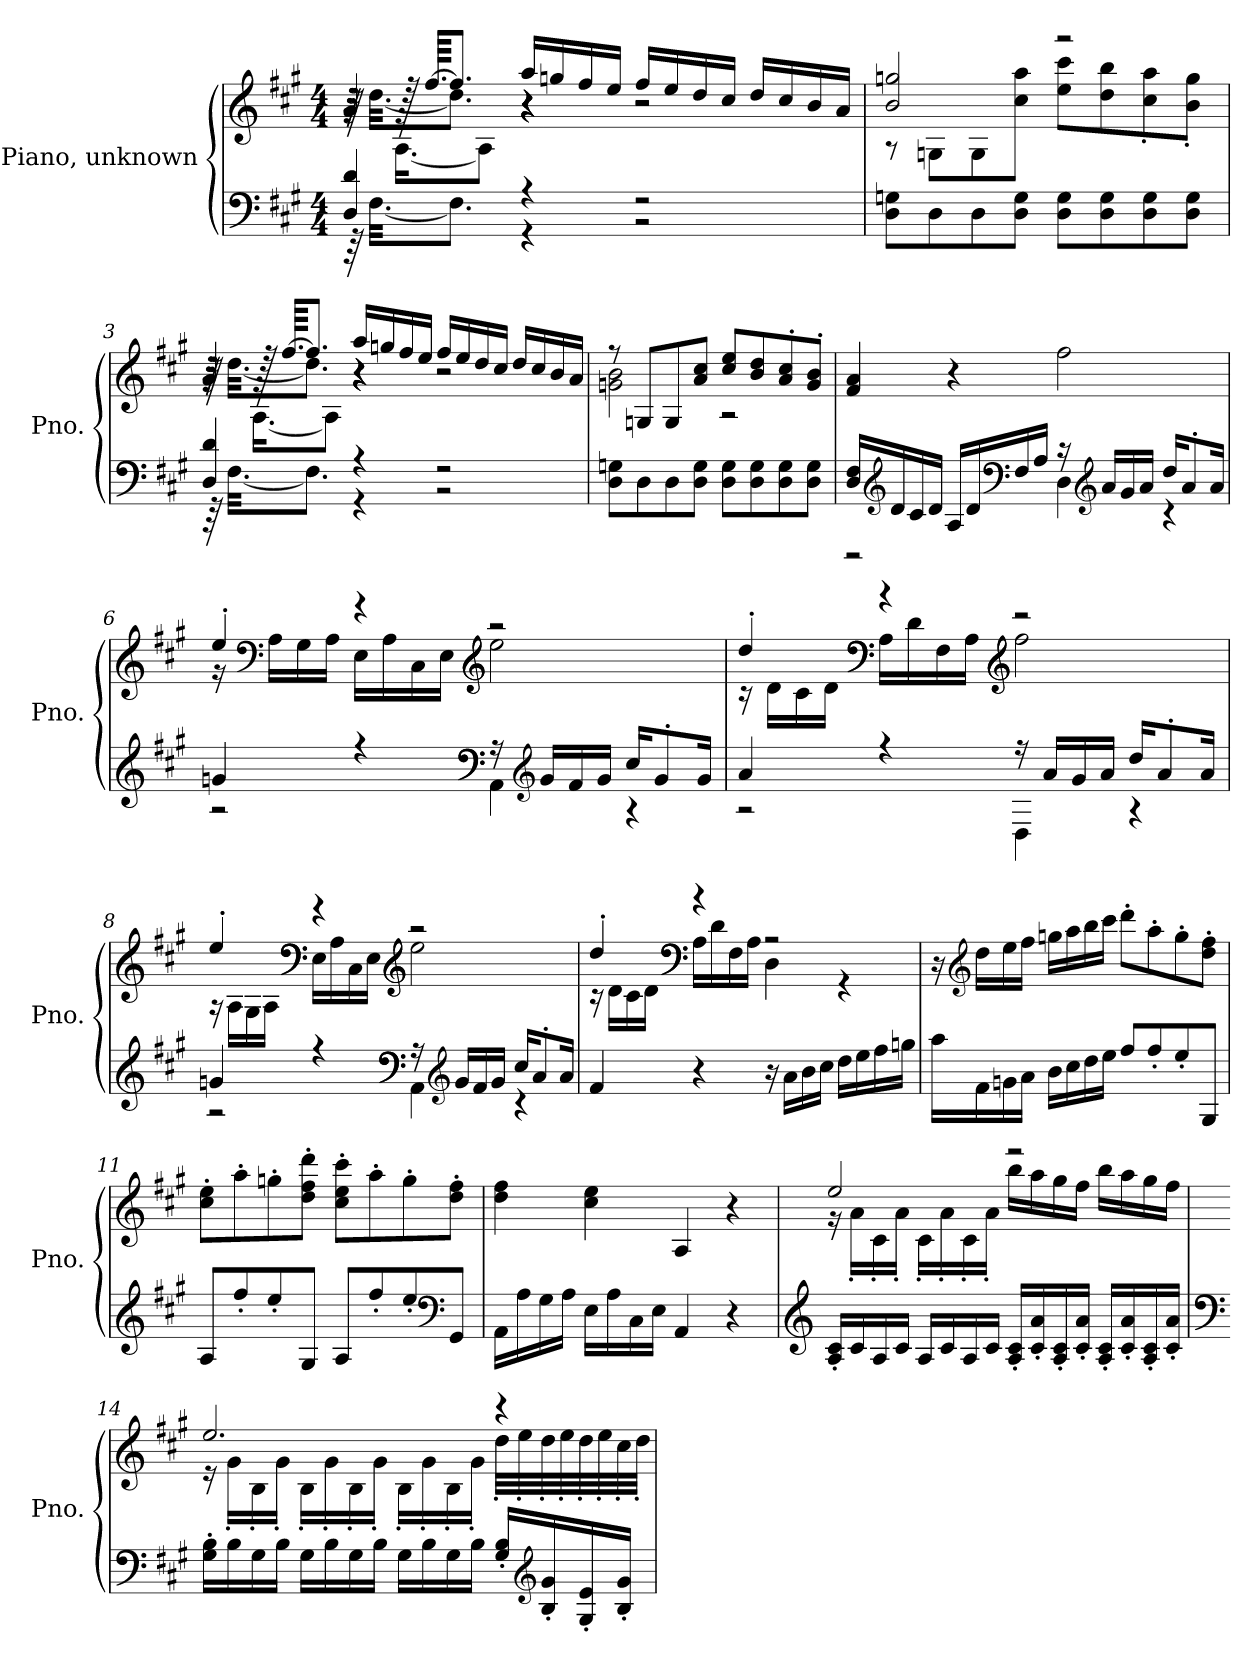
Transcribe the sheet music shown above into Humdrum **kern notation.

**kern	**kern
*part1	*part1
*staff2	*staff1
*I"Piano, unknown	*
*I'Pno.	*
*clefF4	*clefG2
*k[f#c#g#]	*k[f#c#g#]
*M4/4	*M4/4
*MM120	*MM120
=1	=1
*^	*^
*	*	*	*^
*	*	*	*	*^
4D/ 4d/	64r	32r	64r	4a/	32r
.	[32.F#\KKL	.	[32.dd\KKL	.	.
.	.	128r	.	.	[16.A\KL
.	.	[64.ff#/KKKL	.	.	.
.	8.F#\J]	8.ff#/J]	8.dd\J]	.	.
.	.	.	.	.	8A\J]
4r	4r	16aa/LL	4r	4r	4r
.	.	16ggn/	.	.	.
.	.	16ff#/	.	.	.
.	.	16ee/JJ	.	.	.
2r	2r	16ff#/LL	2r	2r	2r
.	.	16ee/	.	.	.
.	.	16dd/	.	.	.
.	.	16cc#/JJ	.	.	.
.	.	16dd/LL	.	.	.
.	.	16cc#/	.	.	.
.	.	16b/	.	.	.
.	.	16a/JJ	.	.	.
*v	*v	*	*	*	*
*	*	*v	*v	*v
=2	=2	=2
8D\ 8Gn\L	2b/ 2ggn/	8r
8D\	.	8Gn\L
8D\	.	8G\
8D\ 8G\J	.	8cc#\ 8aa\J
8D\ 8G\L	2r	8ee\ 8ccc#\L
8D\ 8G\	.	8dd\ 8bb\
8D\ 8G\	.	8cc#\' 8aa\'
8D\ 8G\J	.	8b\' 8gg\'J
!!LO:LB:g=z
=3	=3	=3
*^	*^	*^
4D/ 4d/	64r	32r	64r	4a/	32r
.	[32.F#\KKL	.	[32.dd\KKL	.	.
.	.	128r	.	.	[16.A\KL
.	.	[64.ff#/KKKL	.	.	.
.	8.F#\J]	8.ff#/J]	8.dd\J]	.	.
.	.	.	.	.	8A\J]
4r	4r	16aa/LL	4r	4r	4r
.	.	16ggn/	.	.	.
.	.	16ff#/	.	.	.
.	.	16ee/JJ	.	.	.
2r	2r	16ff#/LL	2r	2r	2r
.	.	16ee/	.	.	.
.	.	16dd/	.	.	.
.	.	16cc#/JJ	.	.	.
.	.	16dd/LL	.	.	.
.	.	16cc#/	.	.	.
.	.	16b/	.	.	.
.	.	16a/JJ	.	.	.
*v	*v	*	*	*	*
*	*	*v	*v	*v
=4	=4	=4
8D\ 8Gn\L	8r	2gn\ 2b\
8D\	8Gn/L	.
8D\	8G/	.
8D\ 8G\J	8a/ 8cc#/J	.
8D\ 8G\L	8cc#/ 8ee/L	2r
8D\ 8G\	8b/ 8dd/	.
8D\ 8G\	8a/' 8cc#/'	.
8D\ 8G\J	8g/' 8b/'J	.
*	*v	*v
!!LO:LB:g=z
=5	=5
*^	*
16D/ 16F#/LL	2r	4f#/ 4a/
*clefG2	*	*
16d/	.	.
16c#/	.	.
16d/JJ	.	.
16A/LL	.	4r
16d/	.	.
*clefF4	*	*
16F#/	.	.
16A/JJ	.	.
16r	4D\	2ff#\
*clefG2	*	*
16a/LL	.	.
16g#/	.	.
16a/JJ	.	.
16dd/KL	4r	.
8a'/	.	.
16a/Jk	.	.
=6	=6	=6
*	*	*^
4gn/	2r	4ee'/	16r
*	*	*clefF4	*
.	.	.	16A\LL
.	.	.	16G#\
.	.	.	16A\JJ
4r	.	4r	16E\LL
.	.	.	16A\
.	.	.	16C#\
.	.	.	16E\JJ
*clefF4	*	*clefG2	*
16r	4AA\	2r	2ee\
*clefG2	*	*	*
16g/LL	.	.	.
16f#/	.	.	.
16g/JJ	.	.	.
16cc#/KL	4r	.	.
8g'/	.	.	.
16g/Jk	.	.	.
!!LO:LB:g=z	!!
=7	=7	=7	=7
4a/	2r	4dd'/	16r
.	.	.	16d\LL
.	.	.	16c#\
.	.	.	16d\JJ
*	*	*clefF4	*
4r	.	4r	16A\LL
.	.	.	16d\
.	.	.	16F#\
.	.	.	16A\JJ
*	*	*clefG2	*
16r	4D\	2r	2ff#\
16a/LL	.	.	.
16g#/	.	.	.
16a/JJ	.	.	.
16dd/KL	4r	.	.
8a'/	.	.	.
16a/Jk	.	.	.
=8	=8	=8	=8
4gn/	2r	4ee'/	16r
.	.	.	16A\LL
.	.	.	16G#\
.	.	.	16A\JJ
*	*	*clefF4	*
4r	.	4r	16E\LL
.	.	.	16A\
.	.	.	16C#\
.	.	.	16E\JJ
*clefF4	*	*clefG2	*
16r	4AA\	2r	2ee\
*clefG2	*	*	*
16g/LL	.	.	.
16f#/	.	.	.
16g/JJ	.	.	.
16cc#/KL	4r	.	.
8a'/	.	.	.
16a/Jk	.	.	.
*v	*v	*	*
!!LO:LB:g=z	!!
=9	=9	=9
4f#/	4dd'/	16r
.	.	16d\LL
.	.	16c#\
.	.	16d\JJ
*	*clefF4	*
4r	4r	16A\LL
.	.	16d\
.	.	16F#\
.	.	16A\JJ
16r	2r	4D\
16a\LL	.	.
16b\	.	.
16cc#\JJ	.	.
16dd\LL	.	4r
16ee\	.	.
16ff#\	.	.
16ggn\JJ	.	.
*	*v	*v
=10	=10
16aa\LL	16r
*	*clefG2
16f#\	16dd\LL
16gn\	16ee\
16a\JJ	16ff#\JJ
16b\LL	16ggn\LL
16cc#\	16aa\
16dd\	16bb\
16ee\JJ	16ccc#\JJ
8ff#/L	8ddd'\L
8ff#'/	8aa'\
8ee'/	8gg'\
8G#/J	8dd\' 8ff#\'J
!!LO:LB:g=z
=11	=11
8A/L	8cc#\' 8ee\'L
8ff#'/	8aa'\
8ee'/	8ggn'\
8G#/J	8dd\' 8ff#\' 8ddd\'J
8A/L	8cc#\' 8ee\' 8ccc#\'L
8ff#'/	8aa'\
8ee'/	8gg'\
*clefF4	*
8GG#/J	8dd\' 8ff#\'J
=12	=12
16AA\LL	4dd\ 4ff#\
16A\	.
16G#\	.
16A\JJ	.
16E\LL	4cc#\ 4ee\
16A\	.
16C#\	.
16E\JJ	.
4AA/	4A/
4r	4r
!!LO:PB:g=z
=13	=13
*clefG2	*
*	*^
16A/' 16c#/'LL	2ee/	16r
16c#/	.	16a'\LL
16A/	.	16c#'\
16c#/JJ	.	16a'\JJ
16A/LL	.	16c#'\LL
16c#/	.	16a'\
16A/	.	16c#'\
16c#/JJ	.	16a'\JJ
16A/' 16c#/'LL	2r	16bb\LL
16c#/' 16a/'	.	16aa\
16A/' 16c#/'	.	16gg#\
16c#/' 16a/'JJ	.	16ff#\JJ
16A/' 16c#/'LL	.	16bb\LL
16c#/' 16a/'	.	16aa\
16A/' 16c#/'	.	16gg#\
16c#/' 16a/'JJ	.	16ff#\JJ
=14	=14	=14
*clefF4	*	*
16G#\' 16B\'LL	2.ee/	16r
16B\	.	16g#'\LL
16G#\	.	16B'\
16B\JJ	.	16g#'\JJ
16G#\LL	.	16B'\LL
16B\	.	16g#'\
16G#\	.	16B'\
16B\JJ	.	16g#'\JJ
16G#\LL	.	16B'\LL
16B\	.	16g#'\
16G#\	.	16B'\
16B\JJ	.	16g#'\JJ
16G#/' 16B/'LL	4r	32dd'\LLL
.	.	32ee'\
*clefG2	*	*
16B/' 16g#/'	.	32dd'\
.	.	32ee'\
16G#/' 16e/'	.	32dd'\
.	.	32ee'\
16B/' 16g#/'JJ	.	32cc#'\
.	.	32dd'\JJJ
*	*v	*v
=	=
*-	*-
